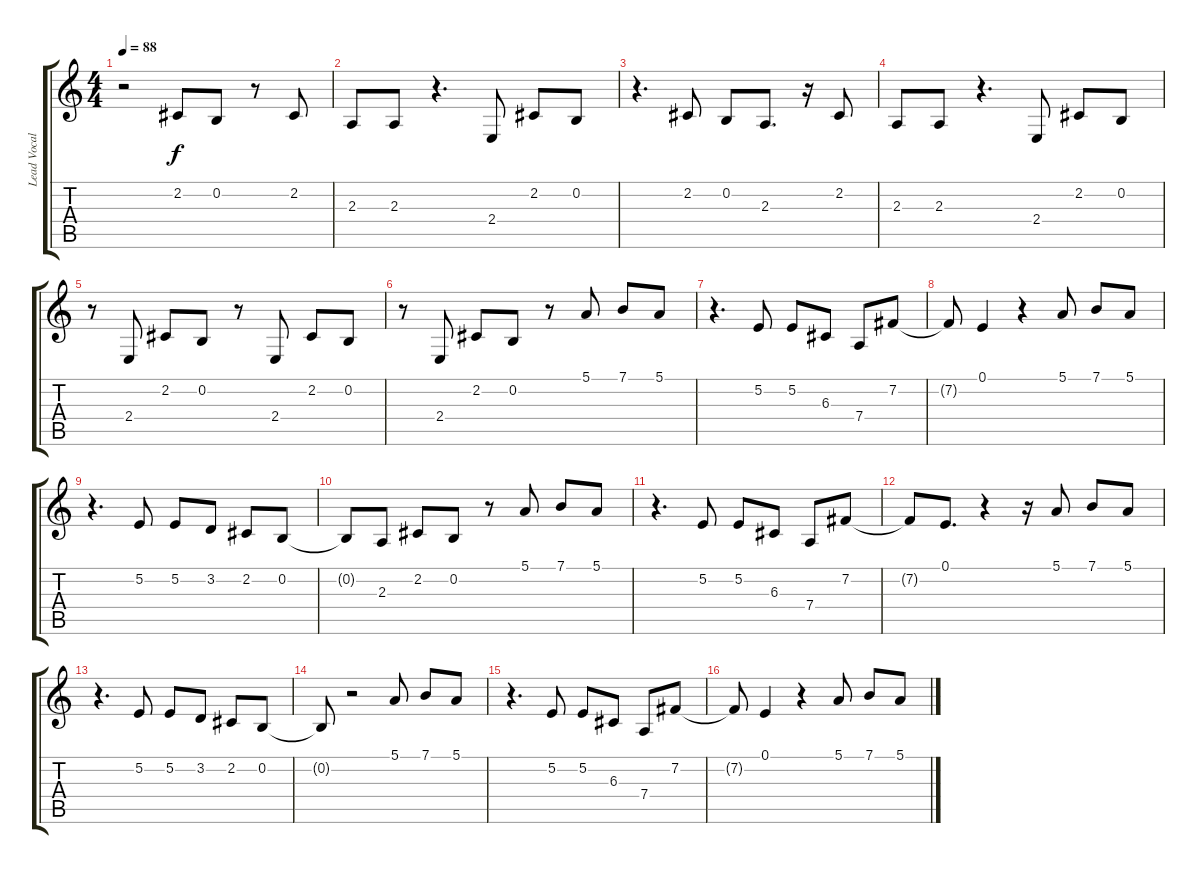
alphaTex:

\track ("Lead Vocals" "Lead Vocal") {instrument trombone}
\staff {score tabs}
\tuning (E4 B3 G3 D3 A2 E2) {hide}
\ts (4 4)
\tempo 88
\clef g2
\ks c
r.2{dy f} 2.2.8 0.2.8 r.8 2.2.8 |
2.3.8 2.3.8 r.4{d} 2.4.8 2.2.8 0.2.8 |
r.4{d} 2.2.8 0.2.8 2.3.8{d} r.16 2.2.8 |
2.3.8 2.3.8 r.4{d} 2.4.8 2.2.8 0.2.8 |
r.8 2.4.8 2.2.8 0.2.8 r.8 2.4.8 2.2.8 0.2.8 |
r.8 2.4.8 2.2.8 0.2.8 r.8 5.1.8{volume 12} 7.1.8 5.1.8 |
r.4{d} 5.2.8 5.2.8 6.3.8 7.4.8 7.2.8 |
7.2{t}.8 0.1.4 r.4 5.1.8 7.1.8 5.1.8 |
r.4{d} 5.2.8 5.2.8 3.2.8 2.2.8 0.2.8 |
0.2{t}.8 2.3.8 2.2.8 0.2.8 r.8 5.1.8 7.1.8 5.1.8 |
r.4{d} 5.2.8 5.2.8 6.3.8 7.4.8 7.2.8 |
7.2{t}.8 0.1.8{d} r.4 r.16 5.1.8 7.1.8 5.1.8 |
r.4{d} 5.2.8 5.2.8 3.2.8 2.2.8 0.2.8 |
0.2{t}.8 r.2 5.1.8 7.1.8 5.1.8 |
r.4{d} 5.2.8 5.2.8 6.3.8 7.4.8 7.2.8 |
7.2{t}.8 0.1.4 r.4 5.1.8 7.1.8 5.1.8
